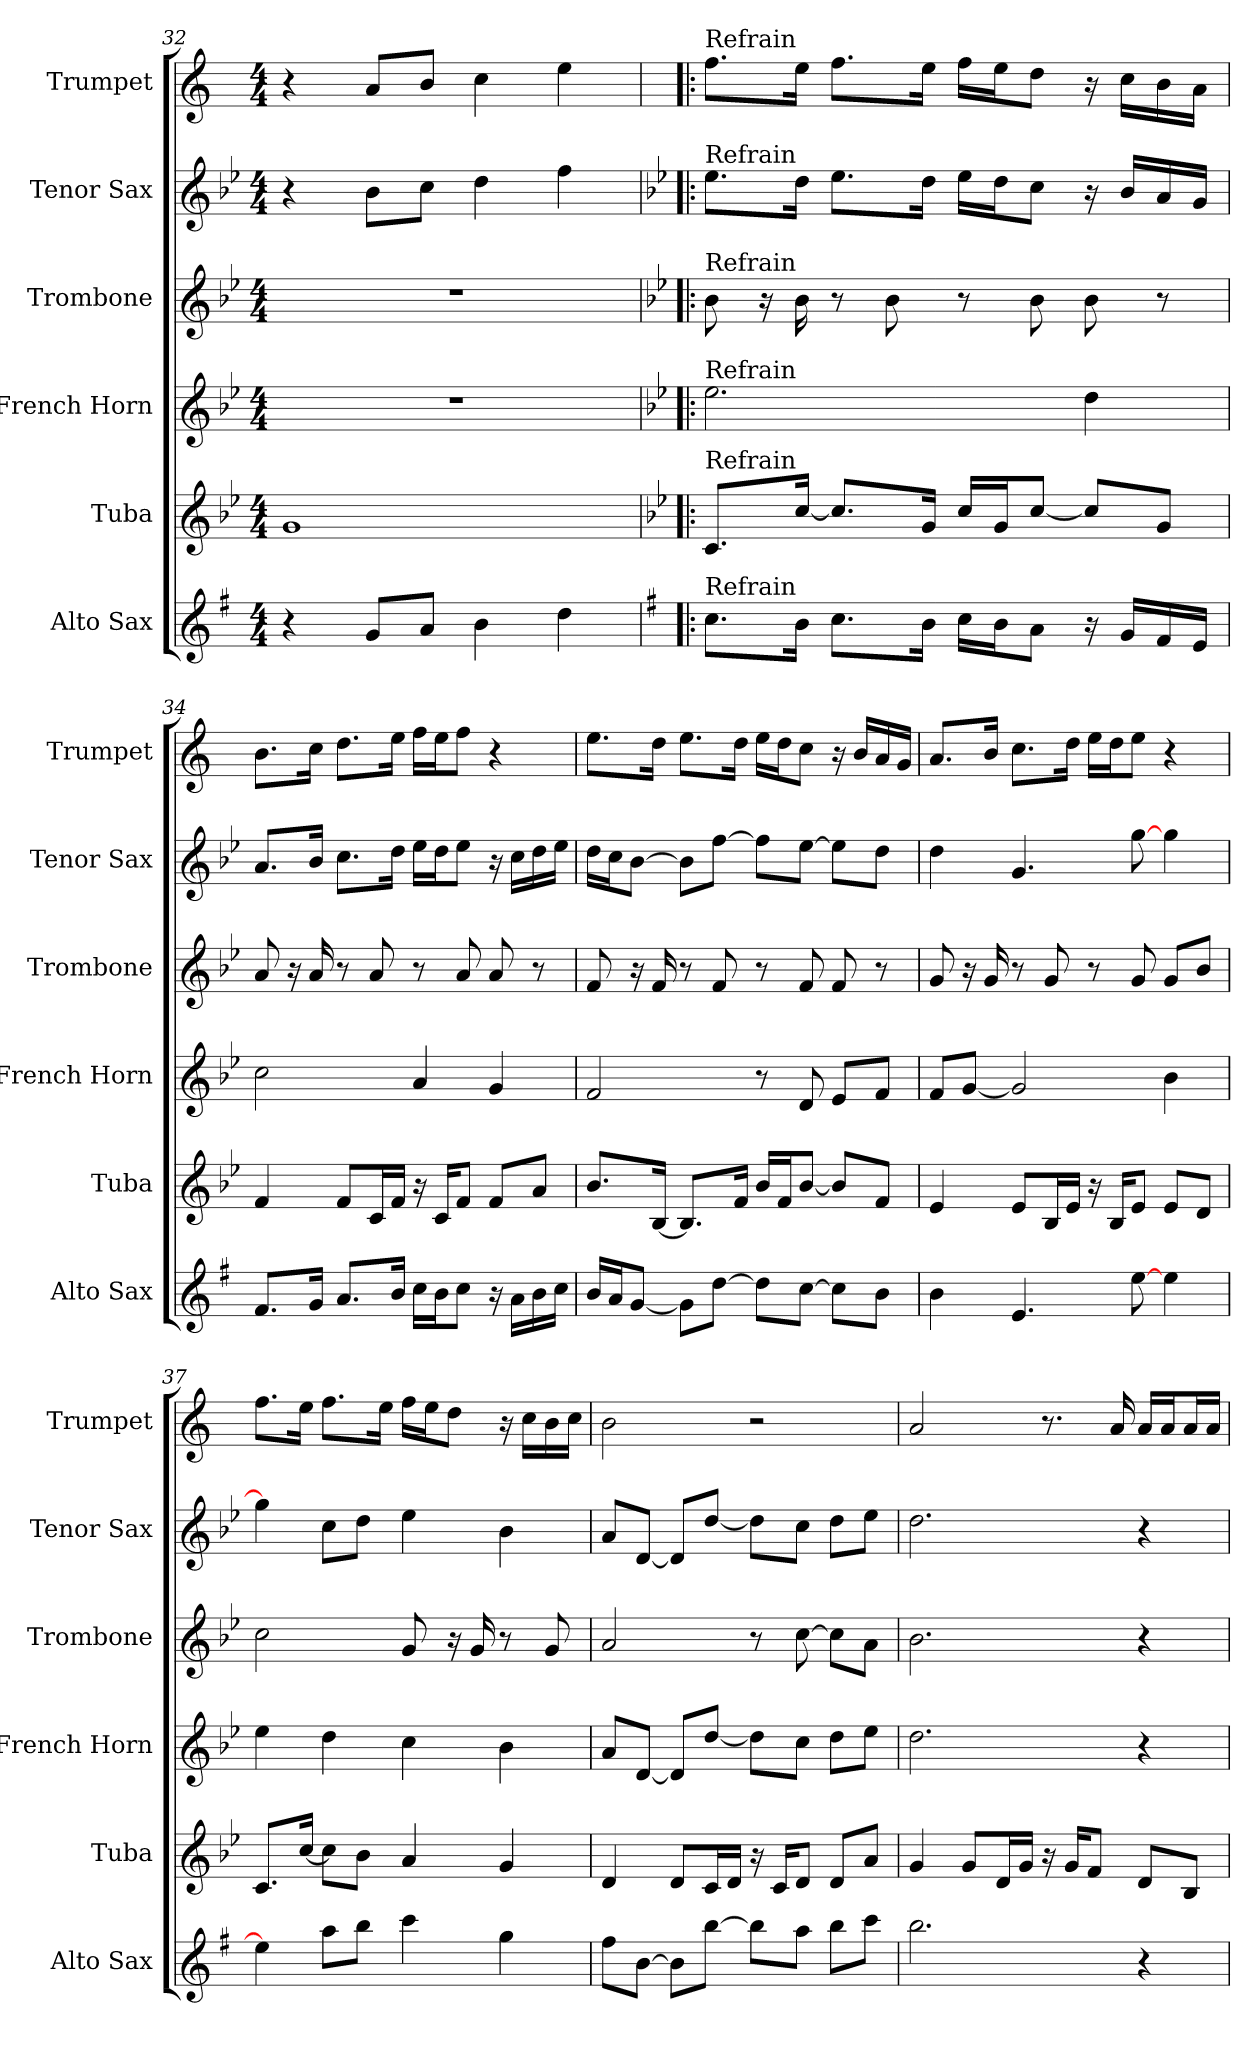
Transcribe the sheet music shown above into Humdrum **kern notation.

**kern	**kern	**kern	**kern	**kern	**kern
*part6	*part5	*part4	*part3	*part2	*part1
*staff6	*staff5	*staff4	*staff3	*staff2	*staff1
*I"Alto Sax	*I"Tuba	*I"French Horn	*I"Trombone	*I"Tenor Sax	*I"Trumpet
*I'Alto Sax	*I'Tuba	*I'French Horn	*I'Trombone	*I'Tenor Sax	*I'Trumpet
*clefG2	*clefG2	*clefG2	*clefG2	*clefG2	*clefG2
*ITrd5c9	*ITrd15c26	*ITrd8c14	*ITrd8c14	*ITrd8c14	*ITrd1c2
*k[b-e-]	*k[b-e-]	*k[b-e-]	*k[b-e-]	*k[b-e-]	*k[b-e-]
*M4/4	*M4/4	*M4/4	*M4/4	*M4/4	*M4/4
=32	=32	=32	=32	=32	=32
4r	1GG	1r	1r	4r	4r
8B-L	.	.	.	8B-L	8gL
8cJ	.	.	.	8cJ	8aJ
4d	.	.	.	4d	4b-
4f	.	.	.	4f	4dd
=33!|:	=33!|:	=33!|:	=33!|:	=33!|:	=33!|:
*k[b-e-]	*k[b-e-]	*k[b-e-]	*k[b-e-]	*k[b-e-]	*k[b-e-]
!	!	!	!	!	!LO:TX:a:t=Refrain
!	!	!	!	!LO:TX:a:t=Refrain	!
!	!	!	!LO:TX:a:t=Refrain	!	!
!	!	!LO:TX:a:t=Refrain	!	!	!
!	!LO:TX:a:t=Refrain	!	!	!	!
!LO:TX:a:t=Refrain	!	!	!	!	!
8.e-L	8.CCL	2.e-	8B-	8.e-L	8.ee-L
.	.	.	16r	.	.
16dJk	[16CJk	.	16B-	16dJk	16ddJk
8.e-L	8.CL]	.	8r	8.e-L	8.ee-L
.	.	.	8B-	.	.
16dJk	16GGJk	.	.	16dJk	16ddJk
16e-LL	16CLL	.	8r	16e-LL	16ee-LL
16dJ	16GGJ	.	.	16dJ	16ddJ
8cJ	[8CJ	.	8B-	8cJ	8ccJ
16r	8CL]	4d	8B-	16r	16r
16B-LL	.	.	.	16B-LL	16b-LL
16A	8GGJ	.	8r	16A	16a
16GJJ	.	.	.	16GJJ	16gJJ
=34	=34	=34	=34	=34	=34
8.AL	4FF	2c	8A	8.AL	8.aL
.	.	.	16r	.	.
16B-Jk	.	.	16A	16B-Jk	16b-Jk
8.cL	8FFL	.	8r	8.cL	8.ccL
.	16CCL	.	8A	.	.
16dJk	16FFJJ	.	.	16dJk	16ddJk
16e-LL	16r	4A	8r	16e-LL	16ee-LL
16dJ	16CCKL	.	.	16dJ	16ddJ
8e-J	8FFJ	.	8A	8e-J	8ee-J
16r	8FFL	4G	8A	16r	4r
16cLL	.	.	.	16cLL	.
16d	8AAJ	.	8r	16d	.
16e-JJ	.	.	.	16e-JJ	.
=35	=35	=35	=35	=35	=35
16dLL	8.BB-L	2F	8F	16dLL	8.ddL
16cJ	.	.	.	16cJ	.
[8B-J	.	.	16r	[8B-J	.
.	[16BBB-Jk	.	16F	.	16ccJk
8B-L]	8.BBB-L]	.	8r	8B-L]	8.ddL
[8fJ	.	.	8F	[8fJ	.
.	16FFJk	.	.	.	16ccJk
8fL]	16BB-LL	8r	8r	8fL]	16ddLL
.	16FFJ	.	.	.	16ccJ
[8e-J	[8BB-J	8D	8F	[8e-J	8b-J
8e-L]	8BB-L]	8E-L	8F	8e-L]	16r
.	.	.	.	.	16aLL
8dJ	8FFJ	8FJ	8r	8dJ	16g
.	.	.	.	.	16fJJ
=36	=36	=36	=36	=36	=36
4d	4EE-	8FL	8G	4d	8.gL
.	.	[8GJ	16r	.	.
.	.	.	16G	.	16aJk
4.G	8EE-L	2G]	8r	4.G	8.b-L
.	16BBB-L	.	8G	.	.
.	16EE-JJ	.	.	.	16ccJk
.	16r	.	8r	.	16ddLL
.	16BBB-KL	.	.	.	16ccJ
[8g	8EE-J	.	8G	[8g	8ddJ
4g	8EE-L	4B-	8GL	4g	4r
.	8DDJ	.	8B-J	.	.
=37	=37	=37	=37	=37	=37
4g]	8.CCL	4e-	2c	4g]	8.ee-L
.	[16CJk	.	.	.	16ddJk
8ccL	8CL]	4d	.	8cL	8.ee-L
8ddJ	8BB-J	.	.	8dJ	.
.	.	.	.	.	16ddJk
4ee-	4AA	4c	8G	4e-	16ee-LL
.	.	.	.	.	16ddJ
.	.	.	16r	.	8ccJ
.	.	.	16G	.	.
4b-	4GG	4B-	8r	4B-	16r
.	.	.	.	.	16b-LL
.	.	.	8G	.	16a
.	.	.	.	.	16b-JJ
=38	=38	=38	=38	=38	=38
8aL	4DD	8AL	2A	8AL	2a
[8dJ	.	[8DJ	.	[8DJ	.
8dL]	8DDL	8DL]	.	8DL]	.
[8ddJ	16CCL	[8dJ	.	[8dJ	.
.	16DDJJ	.	.	.	.
8ddL]	16r	8dL]	8r	8dL]	2r
.	16CCKL	.	.	.	.
8ccJ	8DDJ	8cJ	[8c	8cJ	.
8ddL	8DDL	8dL	8cL]	8dL	.
8ee-J	8AAJ	8e-J	8AJ	8e-J	.
=39	=39	=39	=39	=39	=39
2.dd	4GG	2.d	2.B-	2.d	2g
.	8GGL	.	.	.	.
.	16DDL	.	.	.	.
.	16GGJJ	.	.	.	.
.	16r	.	.	.	8.r
.	16GGKL	.	.	.	.
.	8FFJ	.	.	.	.
.	.	.	.	.	16g
4r	8DDL	4r	4r	4r	16gLL
.	.	.	.	.	16gJ
.	8BBB-J	.	.	.	16gL
.	.	.	.	.	16gJJ
=	=	=	=	=	=
*-	*-	*-	*-	*-	*-
